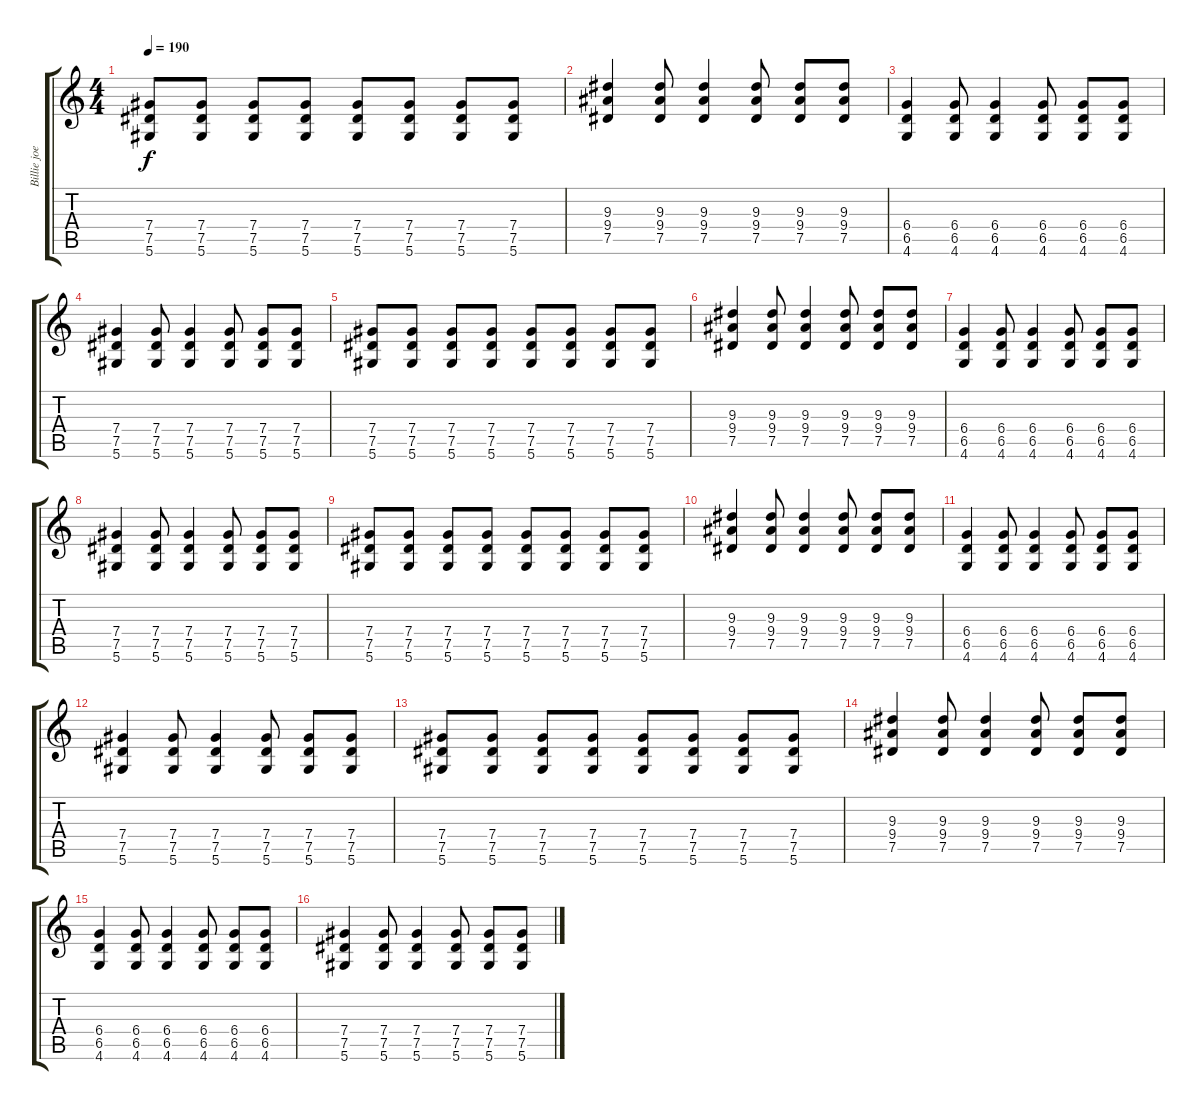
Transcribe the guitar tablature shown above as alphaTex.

\track ("Billie joe" "Billie joe") {instrument distortionguitar}
\staff {score tabs}
\tuning (Eb4 Bb3 Gb3 Db3 Ab2 Eb2) {hide}
\ts (4 4)
\tempo 190
\clef g2
\ks c
(7.4 7.5 5.6).8{dy f} (7.4 7.5 5.6).8 (7.4 7.5 5.6).8 (7.4 7.5 5.6).8 (7.4 7.5 5.6).8 (7.4 7.5 5.6).8 (7.4 7.5 5.6).8 (7.4 7.5 5.6).8 |
(9.3 9.4 7.5).4 (9.3 9.4 7.5).8 (9.3 9.4 7.5).4 (9.3 9.4 7.5).8 (9.3 9.4 7.5).8 (9.3 9.4 7.5).8 |
(6.4 6.5 4.6).4 (6.4 6.5 4.6).8 (6.4 6.5 4.6).4 (6.4 6.5 4.6).8 (6.4 6.5 4.6).8 (6.4 6.5 4.6).8 |
(7.4 7.5 5.6).4 (7.4 7.5 5.6).8 (7.4 7.5 5.6).4 (7.4 7.5 5.6).8 (7.4 7.5 5.6).8 (7.4 7.5 5.6).8 |
(7.4 7.5 5.6).8 (7.4 7.5 5.6).8 (7.4 7.5 5.6).8 (7.4 7.5 5.6).8 (7.4 7.5 5.6).8 (7.4 7.5 5.6).8 (7.4 7.5 5.6).8 (7.4 7.5 5.6).8 |
(9.3 9.4 7.5).4 (9.3 9.4 7.5).8 (9.3 9.4 7.5).4 (9.3 9.4 7.5).8 (9.3 9.4 7.5).8 (9.3 9.4 7.5).8 |
(6.4 6.5 4.6).4 (6.4 6.5 4.6).8 (6.4 6.5 4.6).4 (6.4 6.5 4.6).8 (6.4 6.5 4.6).8 (6.4 6.5 4.6).8 |
(7.4 7.5 5.6).4 (7.4 7.5 5.6).8 (7.4 7.5 5.6).4 (7.4 7.5 5.6).8 (7.4 7.5 5.6).8 (7.4 7.5 5.6).8 |
(7.4 7.5 5.6).8 (7.4 7.5 5.6).8 (7.4 7.5 5.6).8 (7.4 7.5 5.6).8 (7.4 7.5 5.6).8 (7.4 7.5 5.6).8 (7.4 7.5 5.6).8 (7.4 7.5 5.6).8 |
(9.3 9.4 7.5).4 (9.3 9.4 7.5).8 (9.3 9.4 7.5).4 (9.3 9.4 7.5).8 (9.3 9.4 7.5).8 (9.3 9.4 7.5).8 |
(6.4 6.5 4.6).4 (6.4 6.5 4.6).8 (6.4 6.5 4.6).4 (6.4 6.5 4.6).8 (6.4 6.5 4.6).8 (6.4 6.5 4.6).8 |
(7.4 7.5 5.6).4 (7.4 7.5 5.6).8 (7.4 7.5 5.6).4 (7.4 7.5 5.6).8 (7.4 7.5 5.6).8 (7.4 7.5 5.6).8 |
(7.4 7.5 5.6).8 (7.4 7.5 5.6).8 (7.4 7.5 5.6).8 (7.4 7.5 5.6).8 (7.4 7.5 5.6).8 (7.4 7.5 5.6).8 (7.4 7.5 5.6).8 (7.4 7.5 5.6).8 |
(9.3 9.4 7.5).4 (9.3 9.4 7.5).8 (9.3 9.4 7.5).4 (9.3 9.4 7.5).8 (9.3 9.4 7.5).8 (9.3 9.4 7.5).8 |
(6.4 6.5 4.6).4 (6.4 6.5 4.6).8 (6.4 6.5 4.6).4 (6.4 6.5 4.6).8 (6.4 6.5 4.6).8 (6.4 6.5 4.6).8 |
(7.4 7.5 5.6).4 (7.4 7.5 5.6).8 (7.4 7.5 5.6).4 (7.4 7.5 5.6).8 (7.4 7.5 5.6).8 (7.4 7.5 5.6).8
